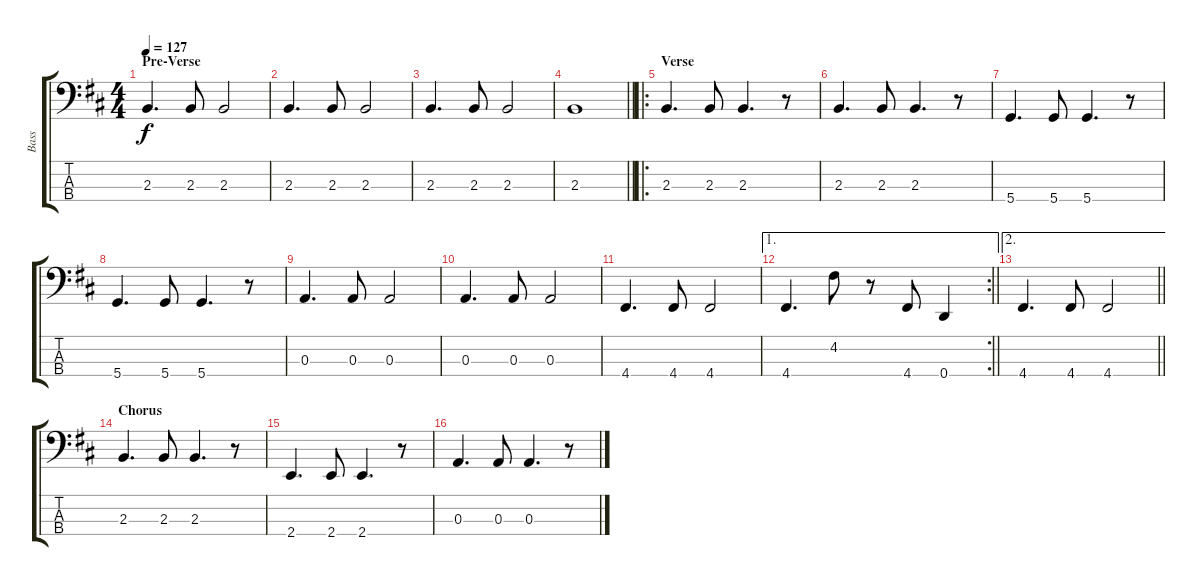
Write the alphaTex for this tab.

\track ("Bass" "Bass") {instrument electricbasspick}
\staff {score tabs}
\tuning (G2 D2 A1 D1) {hide}
\ts (4 4)
\section ("" "Pre-Verse")
\tempo 127
\clef f4
\ks d
2.3.4{d dy f} 2.3.8 2.3.2 |
2.3.4{d} 2.3.8 2.3.2 |
2.3.4{d} 2.3.8 2.3.2 |
\barLineRight lightlight
2.3.1 |
\ro
\section ("" "Verse")
2.3.4{d} 2.3.8 2.3.4{d} r.8 |
2.3.4{d} 2.3.8 2.3.4{d} r.8 |
5.4.4{d} 5.4.8 5.4.4{d} r.8 |
5.4.4{d} 5.4.8 5.4.4{d} r.8 |
0.3.4{d} 0.3.8 0.3.2 |
0.3.4{d} 0.3.8 0.3.2 |
4.4.4{d} 4.4.8 4.4.2 |
\ae 1
\rc 2
\barLineRight lightlight
4.4.4{d} 4.2.8 r.8 4.4.8 0.4.4 |
\ae 2
\barLineRight lightlight
4.4.4{d} 4.4.8 4.4.2 |
\section ("" "Chorus")
2.3.4{d} 2.3.8 2.3.4{d} r.8 |
2.4.4{d} 2.4.8 2.4.4{d} r.8 |
0.3.4{d} 0.3.8 0.3.4{d} r.8
